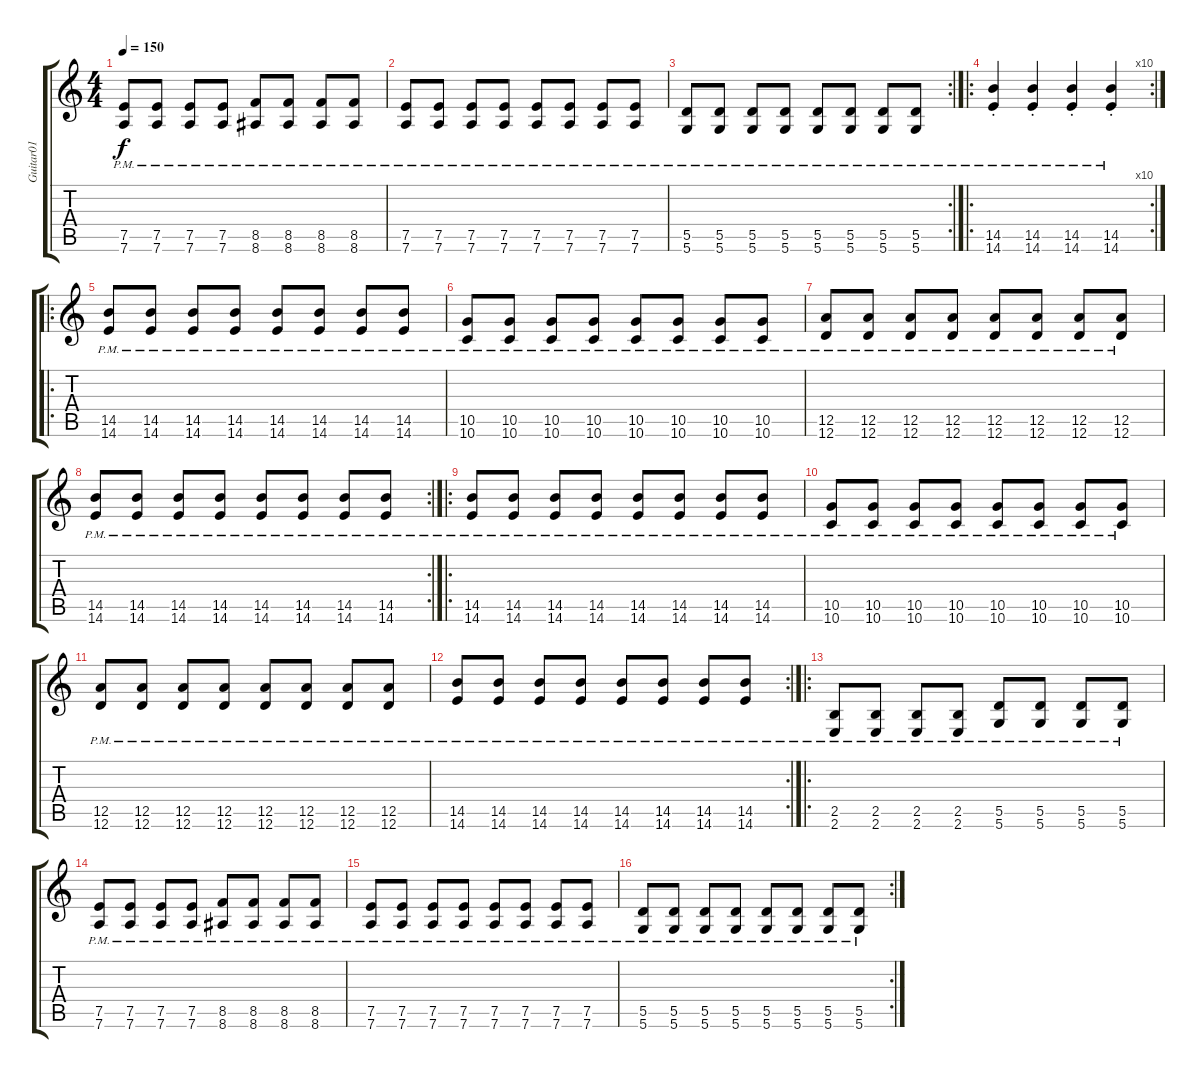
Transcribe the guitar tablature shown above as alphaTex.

\track ("Guitar01" "Guitar01") {instrument overdrivenguitar}
\staff {score tabs}
\tuning (E4 B3 G3 D3 A2 D2) {hide}
\ts (4 4)
\tempo 150
\clef g2
\ks c
(7.5{pm} 7.6{pm}).8{dy f} (7.5{pm} 7.6{pm}).8 (7.5{pm} 7.6{pm}).8 (7.5{pm} 7.6{pm}).8 (8.5{pm} 8.6{pm}).8 (8.5{pm} 8.6{pm}).8 (8.5{pm} 8.6{pm}).8 (8.5{pm} 8.6{pm}).8 |
(7.5{pm} 7.6{pm}).8 (7.5{pm} 7.6{pm}).8 (7.5{pm} 7.6{pm}).8 (7.5{pm} 7.6{pm}).8 (7.5{pm} 7.6{pm}).8 (7.5{pm} 7.6{pm}).8 (7.5{pm} 7.6{pm}).8 (7.5{pm} 7.6{pm}).8 |
\rc 2
(5.5{pm} 5.6{pm}).8 (5.5{pm} 5.6{pm}).8 (5.5{pm} 5.6{pm}).8 (5.5{pm} 5.6{pm}).8 (5.5{pm} 5.6{pm}).8 (5.5{pm} 5.6{pm}).8 (5.5{pm} 5.6{pm}).8 (5.5{pm} 5.6{pm}).8 |
\ro
\rc 10
(14.5{pm st} 14.6{pm st}).4 (14.5{pm st} 14.6{pm st}).4 (14.5{pm st} 14.6{pm st}).4 (14.5{pm st} 14.6{pm st}).4 |
\ro
(14.5{pm} 14.6{pm}).8 (14.5{pm} 14.6{pm}).8 (14.5{pm} 14.6{pm}).8 (14.5{pm} 14.6{pm}).8 (14.5{pm} 14.6{pm}).8 (14.5{pm} 14.6{pm}).8 (14.5{pm} 14.6{pm}).8 (14.5{pm} 14.6{pm}).8 |
(10.5{pm} 10.6{pm}).8 (10.5{pm} 10.6{pm}).8 (10.5{pm} 10.6{pm}).8 (10.5{pm} 10.6{pm}).8 (10.5{pm} 10.6{pm}).8 (10.5{pm} 10.6{pm}).8 (10.5{pm} 10.6{pm}).8 (10.5{pm} 10.6{pm}).8 |
(12.5{pm} 12.6{pm}).8 (12.5{pm} 12.6{pm}).8 (12.5{pm} 12.6{pm}).8 (12.5{pm} 12.6{pm}).8 (12.5{pm} 12.6{pm}).8 (12.5{pm} 12.6{pm}).8 (12.5{pm} 12.6{pm}).8 (12.5{pm} 12.6{pm}).8 |
\rc 2
(14.5{pm} 14.6{pm}).8 (14.5{pm} 14.6{pm}).8 (14.5{pm} 14.6{pm}).8 (14.5{pm} 14.6{pm}).8 (14.5{pm} 14.6{pm}).8 (14.5{pm} 14.6{pm}).8 (14.5{pm} 14.6{pm}).8 (14.5{pm} 14.6{pm}).8 |
\ro
(14.5{pm} 14.6{pm}).8 (14.5{pm} 14.6{pm}).8 (14.5{pm} 14.6{pm}).8 (14.5{pm} 14.6{pm}).8 (14.5{pm} 14.6{pm}).8 (14.5{pm} 14.6{pm}).8 (14.5{pm} 14.6{pm}).8 (14.5{pm} 14.6{pm}).8 |
(10.5{pm} 10.6{pm}).8 (10.5{pm} 10.6{pm}).8 (10.5{pm} 10.6{pm}).8 (10.5{pm} 10.6{pm}).8 (10.5{pm} 10.6{pm}).8 (10.5{pm} 10.6{pm}).8 (10.5{pm} 10.6{pm}).8 (10.5{pm} 10.6{pm}).8 |
(12.5{pm} 12.6{pm}).8 (12.5{pm} 12.6{pm}).8 (12.5{pm} 12.6{pm}).8 (12.5{pm} 12.6{pm}).8 (12.5{pm} 12.6{pm}).8 (12.5{pm} 12.6{pm}).8 (12.5{pm} 12.6{pm}).8 (12.5{pm} 12.6{pm}).8 |
\rc 2
(14.5{pm} 14.6{pm}).8 (14.5{pm} 14.6{pm}).8 (14.5{pm} 14.6{pm}).8 (14.5{pm} 14.6{pm}).8 (14.5{pm} 14.6{pm}).8 (14.5{pm} 14.6{pm}).8 (14.5{pm} 14.6{pm}).8 (14.5{pm} 14.6{pm}).8 |
\ro
(2.5{pm} 2.6{pm}).8 (2.5{pm} 2.6{pm}).8 (2.5{pm} 2.6{pm}).8 (2.5{pm} 2.6{pm}).8 (5.5{pm} 5.6{pm}).8 (5.5{pm} 5.6{pm}).8 (5.5{pm} 5.6{pm}).8 (5.5{pm} 5.6{pm}).8 |
(7.5{pm} 7.6{pm}).8 (7.5{pm} 7.6{pm}).8 (7.5{pm} 7.6{pm}).8 (7.5{pm} 7.6{pm}).8 (8.5{pm} 8.6{pm}).8 (8.5{pm} 8.6{pm}).8 (8.5{pm} 8.6{pm}).8 (8.5{pm} 8.6{pm}).8 |
(7.5{pm} 7.6{pm}).8 (7.5{pm} 7.6{pm}).8 (7.5{pm} 7.6{pm}).8 (7.5{pm} 7.6{pm}).8 (7.5{pm} 7.6{pm}).8 (7.5{pm} 7.6{pm}).8 (7.5{pm} 7.6{pm}).8 (7.5{pm} 7.6{pm}).8 |
\rc 2
(5.5{pm} 5.6{pm}).8 (5.5{pm} 5.6{pm}).8 (5.5{pm} 5.6{pm}).8 (5.5{pm} 5.6{pm}).8 (5.5{pm} 5.6{pm}).8 (5.5{pm} 5.6{pm}).8 (5.5{pm} 5.6{pm}).8 (5.5{pm} 5.6{pm}).8
